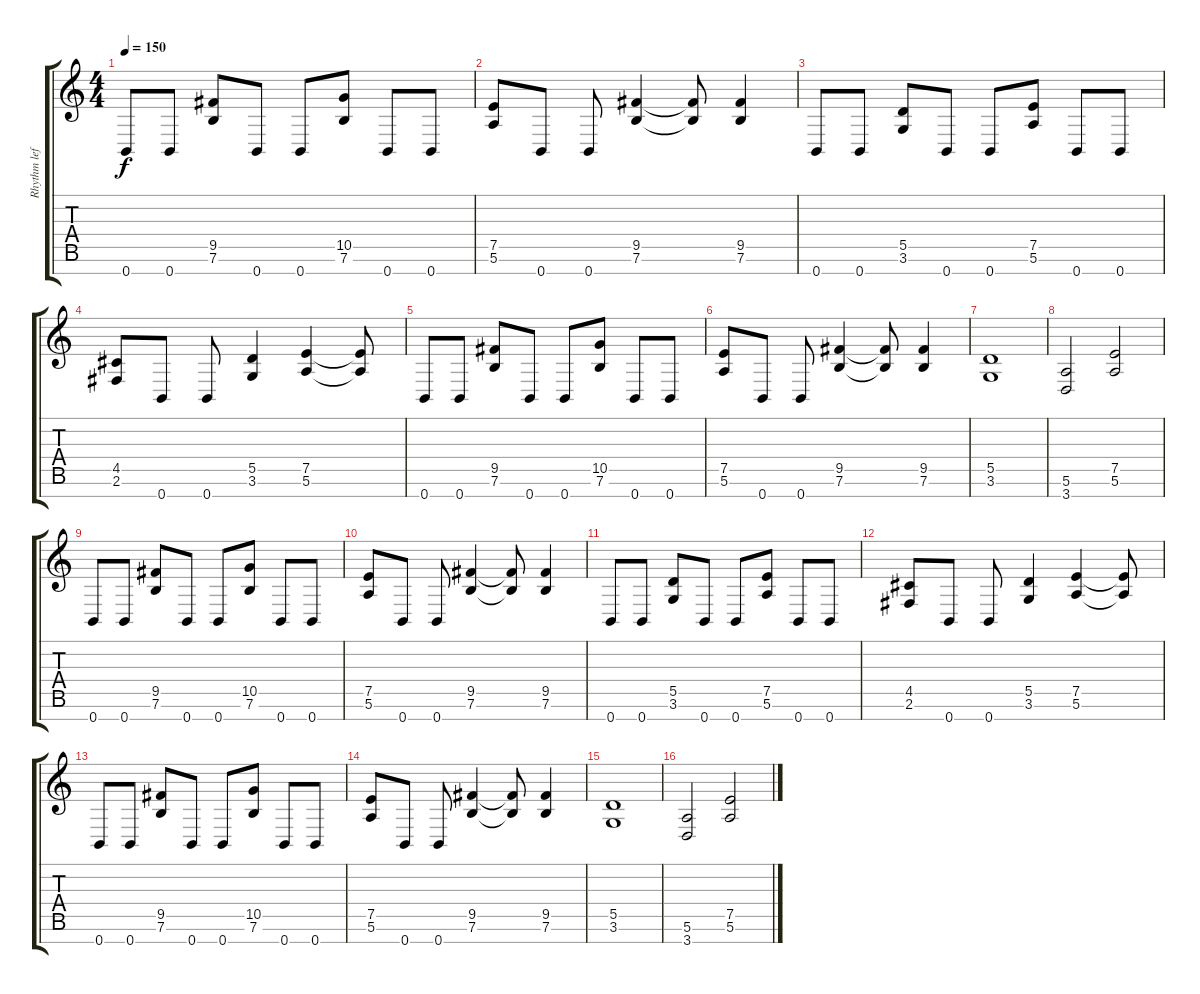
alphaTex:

\track ("Rhythm left" "Rhythm lef") {instrument distortionguitar}
\staff {score tabs}
\tuning (E4 B3 G3 D3 A2 E2 B1) {hide}
\ts (4 4)
\tempo 150
\clef g2
\ks c
0.7.8{dy f} 0.7.8 (9.5 7.6).8 0.7.8 0.7.8 (10.5 7.6).8 0.7.8 0.7.8 |
(7.5 5.6).8 0.7.8 0.7.8 (9.5 7.6).4 (9.5{t} 7.6{t}).8 (9.5 7.6).4 |
0.7.8 0.7.8 (5.5 3.6).8 0.7.8 0.7.8 (7.5 5.6).8 0.7.8 0.7.8 |
(4.5 2.6).8 0.7.8 0.7.8 (5.5 3.6).4 (7.5 5.6).4 (7.5{t} 5.6{t}).8 |
0.7.8 0.7.8 (9.5 7.6).8 0.7.8 0.7.8 (10.5 7.6).8 0.7.8 0.7.8 |
(7.5 5.6).8 0.7.8 0.7.8 (9.5 7.6).4 (9.5{t} 7.6{t}).8 (9.5 7.6).4 |
(5.5 3.6).1 |
(5.6 3.7).2 (7.5 5.6).2 |
0.7.8 0.7.8 (9.5 7.6).8 0.7.8 0.7.8 (10.5 7.6).8 0.7.8 0.7.8 |
(7.5 5.6).8 0.7.8 0.7.8 (9.5 7.6).4 (9.5{t} 7.6{t}).8 (9.5 7.6).4 |
0.7.8 0.7.8 (5.5 3.6).8 0.7.8 0.7.8 (7.5 5.6).8 0.7.8 0.7.8 |
(4.5 2.6).8 0.7.8 0.7.8 (5.5 3.6).4 (7.5 5.6).4 (7.5{t} 5.6{t}).8 |
0.7.8 0.7.8 (9.5 7.6).8 0.7.8 0.7.8 (10.5 7.6).8 0.7.8 0.7.8 |
(7.5 5.6).8 0.7.8 0.7.8 (9.5 7.6).4 (9.5{t} 7.6{t}).8 (9.5 7.6).4 |
(5.5 3.6).1 |
(5.6 3.7).2 (7.5 5.6).2
